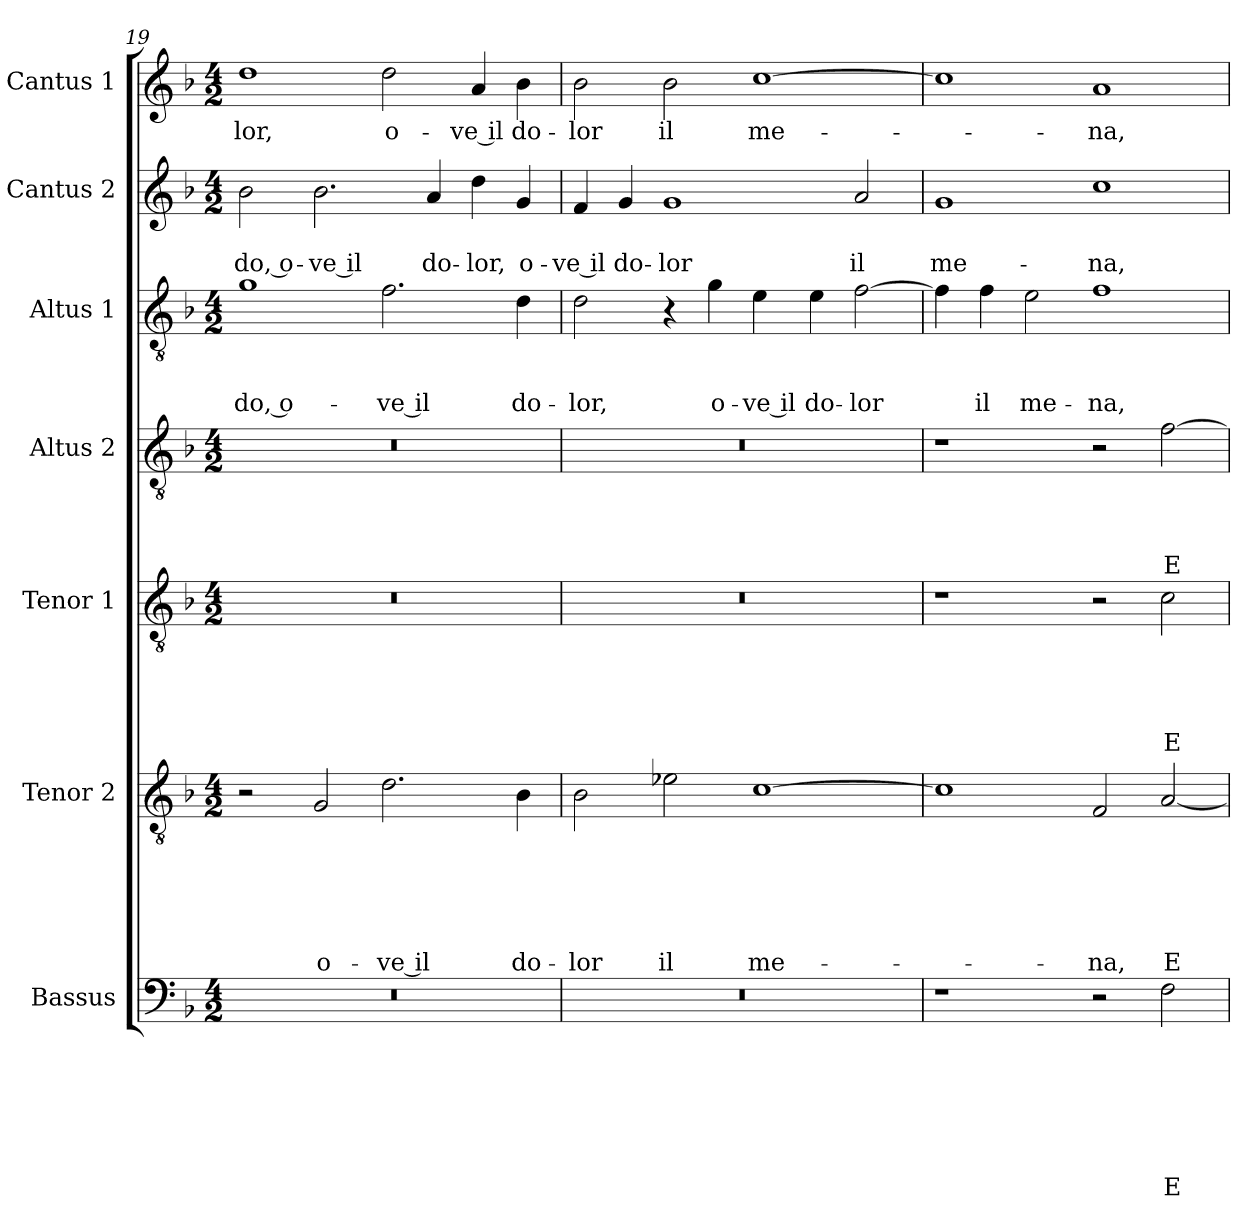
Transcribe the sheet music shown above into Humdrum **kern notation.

**kern	**text	**text	**text	**text	**text	**text	**text	**kern	**text	**text	**text	**text	**text	**text	**kern	**text	**text	**text	**text	**text	**kern	**text	**text	**text	**text	**kern	**text	**text	**text	**kern	**text	**text	**kern	**text
*part7	*part7	*part7	*part7	*part7	*part7	*part7	*part7	*part6	*part6	*part6	*part6	*part6	*part6	*part6	*part5	*part5	*part5	*part5	*part5	*part5	*part4	*part4	*part4	*part4	*part4	*part3	*part3	*part3	*part3	*part2	*part2	*part2	*part1	*part1
*staff7	*staff7	*staff7	*staff7	*staff7	*staff7	*staff7	*staff7	*staff6	*staff6	*staff6	*staff6	*staff6	*staff6	*staff6	*staff5	*staff5	*staff5	*staff5	*staff5	*staff5	*staff4	*staff4	*staff4	*staff4	*staff4	*staff3	*staff3	*staff3	*staff3	*staff2	*staff2	*staff2	*staff1	*staff1
*I"Bassus	*	*	*	*	*	*	*	*I"Tenor 2	*	*	*	*	*	*	*I"Tenor 1	*	*	*	*	*	*I"Altus 2	*	*	*	*	*I"Altus 1	*	*	*	*I"Cantus 2	*	*	*I"Cantus 1	*
*clefF4	*	*	*	*	*	*	*	*clefGv2	*	*	*	*	*	*	*clefGv2	*	*	*	*	*	*clefGv2	*	*	*	*	*clefGv2	*	*	*	*clefG2	*	*	*clefG2	*
*k[b-]	*	*	*	*	*	*	*	*k[b-]	*	*	*	*	*	*	*k[b-]	*	*	*	*	*	*k[b-]	*	*	*	*	*k[b-]	*	*	*	*k[b-]	*	*	*k[b-]	*
*d:	*	*	*	*	*	*	*	*d:	*	*	*	*	*	*	*d:	*	*	*	*	*	*d:	*	*	*	*	*d:	*	*	*	*d:	*	*	*d:	*
*M4/2	*	*	*	*	*	*	*	*M4/2	*	*	*	*	*	*	*M4/2	*	*	*	*	*	*M4/2	*	*	*	*	*M4/2	*	*	*	*M4/2	*	*	*M4/2	*
=19	=19	=19	=19	=19	=19	=19	=19	=19	=19	=19	=19	=19	=19	=19	=19	=19	=19	=19	=19	=19	=19	=19	=19	=19	=19	=19	=19	=19	=19	=19	=19	=19	=19	=19
!	!	!	!	!	!	!	!	!	!	!	!	!	!	!	!	!	!	!	!	!	!	!	!	!	!	!	!	!	!LO:LY:b	!	!	!LO:LY:b	!	!LO:LY:b
0r	.	.	.	.	.	.	.	2r	.	.	.	.	.	.	0r	.	.	.	.	.	0r	.	.	.	.	1g	.	.	-do, o-	2b-\	.	-do, o-	1dd	-lor,
!	!	!	!	!	!	!	!	!	!	!	!	!	!	!LO:LY:b	!	!	!	!	!	!	!	!	!	!	!	!	!	!	!	!	!	!LO:LY:b	!	!
.	.	.	.	.	.	.	.	2G/	.	.	.	.	.	o-	.	.	.	.	.	.	.	.	.	.	.	.	.	.	.	2.b-\	.	-ve il	.	.
!	!	!	!	!	!	!	!	!	!	!	!	!	!	!LO:LY:b	!	!	!	!	!	!	!	!	!	!	!	!	!	!	!LO:LY:b	!	!	!	!	!LO:LY:b
.	.	.	.	.	.	.	.	2.d\	.	.	.	.	.	-ve il	.	.	.	.	.	.	.	.	.	.	.	2.f\	.	.	-ve il	.	.	.	2dd\	o-
!	!	!	!	!	!	!	!	!	!	!	!	!	!	!	!	!	!	!	!	!	!	!	!	!	!	!	!	!	!	!	!	!LO:LY:b	!	!
.	.	.	.	.	.	.	.	.	.	.	.	.	.	.	.	.	.	.	.	.	.	.	.	.	.	.	.	.	.	4a/	.	do-	.	.
!	!	!	!	!	!	!	!	!	!	!	!	!	!	!	!	!	!	!	!	!	!	!	!	!	!	!	!	!	!	!	!	!LO:LY:b	!	!LO:LY:b
.	.	.	.	.	.	.	.	.	.	.	.	.	.	.	.	.	.	.	.	.	.	.	.	.	.	.	.	.	.	4dd\	.	-lor,	4a/	-ve il
!	!	!	!	!	!	!	!	!	!	!	!	!	!	!LO:LY:b	!	!	!	!	!	!	!	!	!	!	!	!	!	!	!LO:LY:b	!	!	!LO:LY:b	!	!LO:LY:b
.	.	.	.	.	.	.	.	4B-\	.	.	.	.	.	do-	.	.	.	.	.	.	.	.	.	.	.	4d\	.	.	do-	4g/	.	o-	4b-\	do-
=20	=20	=20	=20	=20	=20	=20	=20	=20	=20	=20	=20	=20	=20	=20	=20	=20	=20	=20	=20	=20	=20	=20	=20	=20	=20	=20	=20	=20	=20	=20	=20	=20	=20	=20
!	!	!	!	!	!	!	!	!	!	!	!	!	!	!LO:LY:b	!	!	!	!	!	!	!	!	!	!	!	!	!	!	!LO:LY:b	!	!	!LO:LY:b	!	!LO:LY:b
0r	.	.	.	.	.	.	.	2B-\	.	.	.	.	.	-lor	0r	.	.	.	.	.	0r	.	.	.	.	2d\	.	.	-lor,	4f/	.	-ve il	2b-\	-lor
!	!	!	!	!	!	!	!	!	!	!	!	!	!	!	!	!	!	!	!	!	!	!	!	!	!	!	!	!	!	!	!	!LO:LY:b	!	!
.	.	.	.	.	.	.	.	.	.	.	.	.	.	.	.	.	.	.	.	.	.	.	.	.	.	.	.	.	.	4g/	.	do-	.	.
!	!	!	!	!	!	!	!	!	!	!	!	!	!	!LO:LY:b	!	!	!	!	!	!	!	!	!	!	!	!	!	!	!	!	!	!LO:LY:b	!	!LO:LY:b
.	.	.	.	.	.	.	.	2e-X\	.	.	.	.	.	il	.	.	.	.	.	.	.	.	.	.	.	4r	.	.	.	1g	.	-lor	2b-\	il
!	!	!	!	!	!	!	!	!	!	!	!	!	!	!	!	!	!	!	!	!	!	!	!	!	!	!	!	!	!LO:LY:b	!	!	!	!	!
.	.	.	.	.	.	.	.	.	.	.	.	.	.	.	.	.	.	.	.	.	.	.	.	.	.	4g\	.	.	o-	.	.	.	.	.
!	!	!	!	!	!	!	!	!	!	!	!	!	!	!LO:LY:b	!	!	!	!	!	!	!	!	!	!	!	!	!	!	!LO:LY:b	!	!	!	!	!LO:LY:b
.	.	.	.	.	.	.	.	[1c	.	.	.	.	.	me-	.	.	.	.	.	.	.	.	.	.	.	4e\	.	.	-ve il	.	.	.	[1cc	me-
!	!	!	!	!	!	!	!	!	!	!	!	!	!	!	!	!	!	!	!	!	!	!	!	!	!	!	!	!	!LO:LY:b	!	!	!	!	!
.	.	.	.	.	.	.	.	.	.	.	.	.	.	.	.	.	.	.	.	.	.	.	.	.	.	4e\	.	.	do-	.	.	.	.	.
!	!	!	!	!	!	!	!	!	!	!	!	!	!	!	!	!	!	!	!	!	!	!	!	!	!	!	!	!	!LO:LY:b	!	!	!LO:LY:b	!	!
.	.	.	.	.	.	.	.	.	.	.	.	.	.	.	.	.	.	.	.	.	.	.	.	.	.	[2f\	.	.	-lor	2a/	.	il	.	.
!!LO:LB:g=z
=21	=21	=21	=21	=21	=21	=21	=21	=21	=21	=21	=21	=21	=21	=21	=21	=21	=21	=21	=21	=21	=21	=21	=21	=21	=21	=21	=21	=21	=21	=21	=21	=21	=21	=21
!	!	!	!	!	!	!	!	!	!	!	!	!	!	!	!	!	!	!	!	!	!	!	!	!	!	!	!	!	!	!	!	!LO:LY:b	!	!
1r	.	.	.	.	.	.	.	1c]	.	.	.	.	.	.	1r	.	.	.	.	.	1r	.	.	.	.	4f\]	.	.	.	1g	.	me-	1cc]	.
!	!	!	!	!	!	!	!	!	!	!	!	!	!	!	!	!	!	!	!	!	!	!	!	!	!	!	!	!	!LO:LY:b	!	!	!	!	!
.	.	.	.	.	.	.	.	.	.	.	.	.	.	.	.	.	.	.	.	.	.	.	.	.	.	4f\	.	.	il	.	.	.	.	.
!	!	!	!	!	!	!	!	!	!	!	!	!	!	!	!	!	!	!	!	!	!	!	!	!	!	!	!	!	!LO:LY:b	!	!	!	!	!
.	.	.	.	.	.	.	.	.	.	.	.	.	.	.	.	.	.	.	.	.	.	.	.	.	.	2e\	.	.	me-	.	.	.	.	.
!	!	!	!	!	!	!	!	!	!	!	!	!	!	!LO:LY:b	!	!	!	!	!	!	!	!	!	!	!	!	!	!	!LO:LY:b	!	!	!LO:LY:b	!	!LO:LY:b
2r	.	.	.	.	.	.	.	2F/	.	.	.	.	.	-na,	2r	.	.	.	.	.	2r	.	.	.	.	1f	.	.	-na,	1cc	.	-na,	1a	-na,
!	!	!	!	!	!	!	!LO:LY:b	!	!	!	!	!	!	!LO:LY:b	!	!	!	!	!	!LO:LY:b	!	!	!	!	!LO:LY:b	!	!	!	!	!	!	!	!	!
2F\	.	.	.	.	.	.	E	[2A/	.	.	.	.	.	E	2c\	.	.	.	.	E	[2f\	.	.	.	E	.	.	.	.	.	.	.	.	.
=	=	=	=	=	=	=	=	=	=	=	=	=	=	=	=	=	=	=	=	=	=	=	=	=	=	=	=	=	=	=	=	=	=	=
*-	*-	*-	*-	*-	*-	*-	*-	*-	*-	*-	*-	*-	*-	*-	*-	*-	*-	*-	*-	*-	*-	*-	*-	*-	*-	*-	*-	*-	*-	*-	*-	*-	*-	*-
